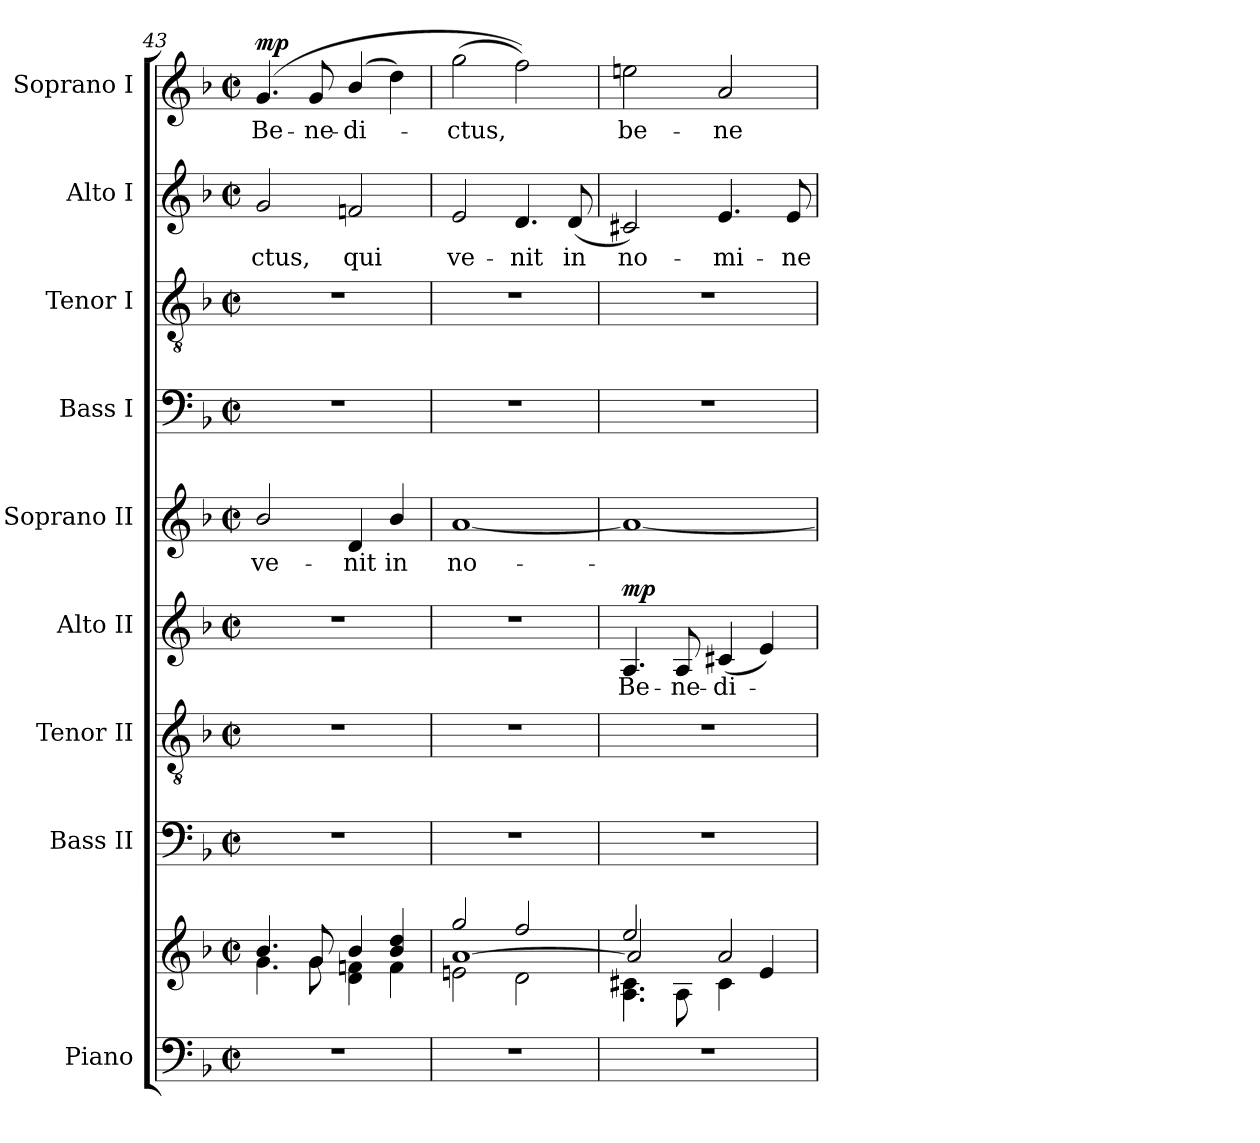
**kern	**kern	**kern	**kern	**kern	**text	**dynam	**kern	**text	**kern	**kern	**kern	**text	**kern	**text	**dynam
*part9	*part9	*part8	*part7	*part6	*part6	*part6	*part5	*part5	*part4	*part3	*part2	*part2	*part1	*part1	*part1
*staff10	*staff9	*staff8	*staff7	*staff6	*staff6	*staff6	*staff5	*staff5	*staff4	*staff3	*staff2	*staff2	*staff1	*staff1	*staff1
*I"Piano	*	*I"Bass II	*I"Tenor II	*I"Alto II	*	*	*I"Soprano II	*	*I"Bass I	*I"Tenor I	*I"Alto I	*	*I"Soprano I	*	*
*I'Pno.	*	*I'B.	*I'T.	*I'A.	*	*	*I'S.	*	*I'B.	*I'T.	*I'A.	*	*I'S.	*	*
*clefF4	*clefG2	*clefF4	*clefGv2	*clefG2	*	*	*clefG2	*	*clefF4	*clefGv2	*clefG2	*	*clefG2	*	*
*	*	*	*ITrd7c12	*	*	*	*	*	*	*ITrd7c12	*	*	*	*	*
*k[b-]	*k[b-]	*k[b-]	*k[b-]	*k[b-]	*	*	*k[b-]	*	*k[b-]	*k[b-]	*k[b-]	*	*k[b-]	*	*
*F:	*F:	*F:	*F:	*F:	*	*	*F:	*	*F:	*F:	*F:	*	*F:	*	*
*M2/2	*M2/2	*M2/2	*M2/2	*M2/2	*	*	*M2/2	*	*M2/2	*M2/2	*M2/2	*	*M2/2	*	*
*met(c|)	*met(c|)	*met(c|)	*met(c|)	*met(c|)	*	*	*met(c|)	*	*met(c|)	*met(c|)	*met(c|)	*	*met(c|)	*	*
=43	=43	=43	=43	=43	=43	=43	=43	=43	=43	=43	=43	=43	=43	=43	=43
*	*^	*	*	*	*	*	*	*	*	*	*	*	*	*	*
!	!	!	!	!	!	!	!	!	!LO:LY:b:color=#000000	!	!	!	!	!	!	!
!	!	!	!	!	!	!	!	!	!	!	!	!	!LO:LY:b:color=#000000	!	!	!
!	!	!	!	!	!	!	!	!	!	!	!	!	!	!	!LO:LY:b:color=#000000	!
1r	4.b-i/	4.gi\	1r	1r	1r	.	.	2b-i/	ve-	1r	1r	2gi/	-ctus,	(4.gi/	Be-	mp
!	!	!	!	!	!	!	!	!	!	!	!	!	!	!	!LO:LY:b:color=#000000	!
.	8gi/	8gi\	.	.	.	.	.	.	.	.	.	.	.	8gi/	-ne-	.
!	!	!	!	!	!	!	!	!	!LO:LY:b:color=#000000	!	!	!	!	!	!	!
!	!	!	!	!	!	!	!	!	!	!	!	!	!LO:LY:b:color=#000000	!	!	!
!	!	!	!	!	!	!	!	!	!	!	!	!	!	!	!LO:LY:b:color=#000000	!
.	4b-i/	4di\ 4fni	.	.	.	.	.	4di/	-nit	.	.	2fni/	qui	(4b-i/	-di-	.
!	!	!	!	!	!	!	!	!	!LO:LY:b:color=#000000	!	!	!	!	!	!	!
.	4b-i/ 4ddi	4fi\	.	.	.	.	.	4b-i/	in	.	.	.	.	4ddi\)	.	.
=44	=44	=44	=44	=44	=44	=44	=44	=44	=44	=44	=44	=44	=44	=44	=44	=44
*	*	*^	*	*	*	*	*	*	*	*	*	*	*	*	*	*
!	!	!	!	!	!	!	!	!	!	!LO:LY:b:color=#000000	!	!	!	!	!	!	!
!	!	!	!	!	!	!	!	!	!	!	!	!	!	!LO:LY:b:color=#000000	!	!	!
!	!	!	!	!	!	!	!	!	!	!	!	!	!	!	!	!LO:LY:b:color=#000000	!
1r	2ggi/	2eni\	[1ai	1r	1r	1r	.	.	[1ai	no-	1r	1r	2ei/	ve-	(2ggi\	-ctus,	.
!	!	!	!	!	!	!	!	!	!	!	!	!	!	!LO:LY:b:color=#000000	!	!	!
.	2ffi/	2di\	.	.	.	.	.	.	.	.	.	.	4.di/	-nit	2ffi\))	.	.
!	!	!	!	!	!	!	!	!	!	!	!	!	!	!LO:LY:b:color=#000000	!	!	!
.	.	.	.	.	.	.	.	.	.	.	.	.	(8di/	in	.	.	.
=45	=45	=45	=45	=45	=45	=45	=45	=45	=45	=45	=45	=45	=45	=45	=45	=45	=45
!	!	!	!	!	!	!	!LO:LY:b:color=#000000	!	!	!	!	!	!	!	!	!	!
!	!	!	!	!	!	!	!	!	!	!	!	!	!	!LO:LY:b:color=#000000	!	!	!
!	!	!	!	!	!	!	!	!	!	!	!	!	!	!	!	!LO:LY:b:color=#000000	!
1r	2eei/	4.Ai\ 4.c#Xi	2ai/]	1r	1r	4.Ai/	Be-	mp	1ai_	.	1r	1r	2c#Xi/)	no-	2eeni\	be-	.
!	!	!	!	!	!	!	!LO:LY:b:color=#000000	!	!	!	!	!	!	!	!	!	!
.	.	8Ai\	.	.	.	8Ai/	-ne-	.	.	.	.	.	.	.	.	.	.
!	!	!	!	!	!	!	!LO:LY:b:color=#000000	!	!	!	!	!	!	!	!	!	!
!	!	!	!	!	!	!	!	!	!	!	!	!	!	!LO:LY:b:color=#000000	!	!	!
!	!	!	!	!	!	!	!	!	!	!	!	!	!	!	!	!LO:LY:b:color=#000000	!
.	2ai/	4c#i\	2ryy	.	.	(4c#Xi/	-di-	.	.	.	.	.	4.ei/	-mi-	2ai/	-ne-	.
.	.	4ei/	.	.	.	4ei/)	.	.	.	.	.	.	.	.	.	.	.
!	!	!	!	!	!	!	!	!	!	!	!	!	!	!LO:LY:b:color=#000000	!	!	!
.	.	.	.	.	.	.	.	.	.	.	.	.	8ei/	-ne	.	.	.
*	*v	*v	*v	*	*	*	*	*	*	*	*	*	*	*	*	*	*
=	=	=	=	=	=	=	=	=	=	=	=	=	=	=	=
*-	*-	*-	*-	*-	*-	*-	*-	*-	*-	*-	*-	*-	*-	*-	*-
